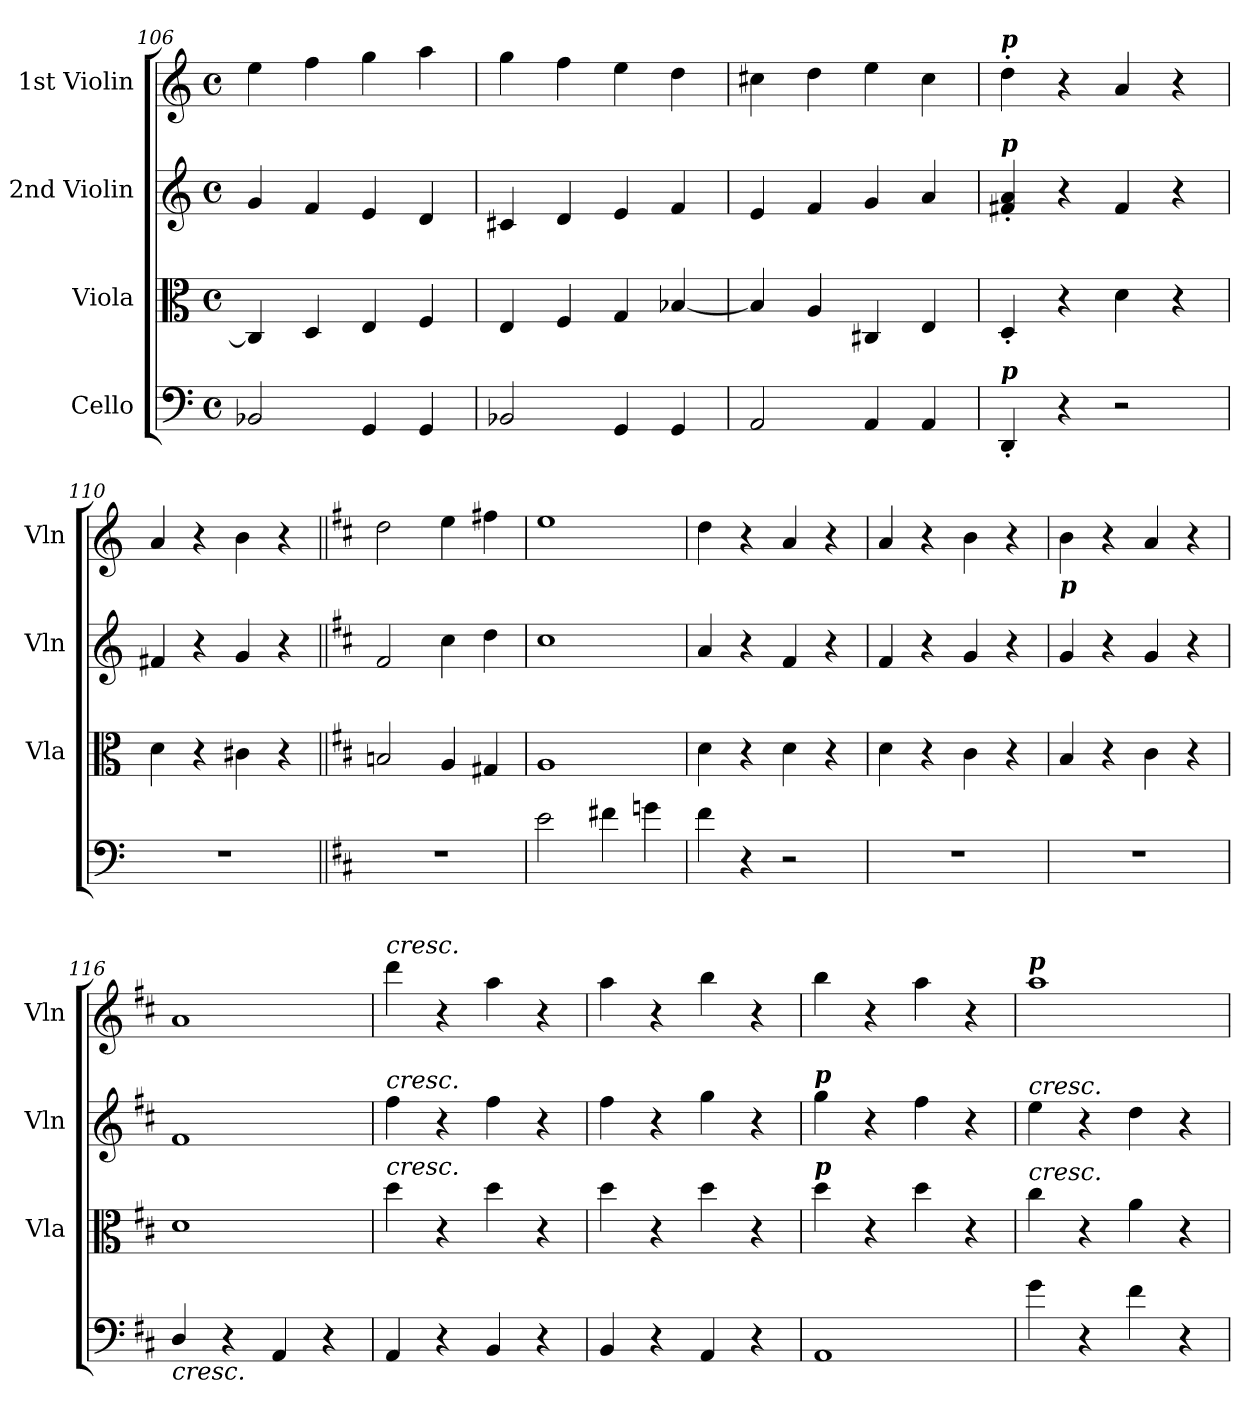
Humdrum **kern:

**kern	**kern	**kern	**kern
*part4	*part3	*part2	*part1
*staff4	*staff3	*staff2	*staff1
*I"Cello	*I"Viola	*I"2nd Violin	*I"1st Violin
*	*I'Vla	*I'Vln	*I'Vln
*clefF4	*clefC3	*clefG2	*clefG2
*k[]	*k[]	*k[]	*k[]
*C:	*C:	*C:	*C:
*M4/4	*M4/4	*M4/4	*M4/4
*met(c)	*met(c)	*met(c)	*met(c)
=106	=106	=106	=106
2BB-X/	4C#/]	4g/	4ee\
.	4D/	4f/	4ff\
4GG/	4E/	4e/	4gg\
4GG/	4F/	4d/	4aa\
=107	=107	=107	=107
2BB-X/	4E/	4c#X/	4gg\
.	4F/	4d/	4ff\
4GG/	4G/	4e/	4ee\
4GG/	[4B-X/	4f/	4dd\
=108	=108	=108	=108
2AA/	4B-/]	4e/	4cc#X\
.	4A/	4f/	4dd\
4AA/	4C#X/	4g/	4ee\
4AA/	4E/	4a/	4cc#\
=109	=109	=109	=109
!	!	!	!LO:TX:a:Bi:t=p
!	!	!LO:TX:a:Bi:t=p	!
!LO:TX:a:Bi:t=p	!	!	!
4DD'/	4D'/	4f#X/' 4a/'	4dd'\
4r	4r	4r	4r
2r	4d\	4f#/	4a/
.	4r	4r	4r
=110	=110	=110	=110
1r	4d\	4f#X/	4a/
.	4r	4r	4r
.	4c#X\	4g/	4b\
.	4r	4r	4r
=111||	=111||	=111||	=111||
*k[f#c#]	*k[f#c#]	*k[f#c#]	*k[f#c#]
*D:	*D:	*D:	*D:
1r	2Bn/	2f#/	2dd\
.	4A/	4cc#\	4ee\
.	4G#X/	4dd\	4ff#X\
=112	=112	=112	=112
2e\	1A	1cc#	1ee
4f#X\	.	.	.
4gn\	.	.	.
=113	=113	=113	=113
4f#\	4d\	4a/	4dd\
4r	4r	4r	4r
2r	4d\	4f#/	4a/
.	4r	4r	4r
=114	=114	=114	=114
1r	4d\	4f#/	4a/
.	4r	4r	4r
.	4c#\	4g/	4b\
.	4r	4r	4r
=115	=115	=115	=115
!	!	!	!LO:TX:b:Bi:t=p
1r	4B/	4g/	4b\
.	4r	4r	4r
.	4c#\	4g/	4a/
.	4r	4r	4r
=116	=116	=116	=116
!LO:TX:b:i:t=cresc.	!	!	!
4D/	1d	1f#	1a
4r	.	.	.
4AA/	.	.	.
4r	.	.	.
=117	=117	=117	=117
!	!	!	!LO:TX:a:i:t=cresc.
!	!	!LO:TX:a:i:t=cresc.	!
!	!LO:TX:a:i:t=cresc.	!	!
4AA/	4dd\	4ff#\	4ddd\
4r	4r	4r	4r
4BB/	4dd\	4ff#\	4aa\
4r	4r	4r	4r
=118	=118	=118	=118
4BB/	4dd\	4ff#\	4aa\
4r	4r	4r	4r
4AA/	4dd\	4gg\	4bb\
4r	4r	4r	4r
=119	=119	=119	=119
!	!	!LO:TX:a:Bi:t=p	!
!	!LO:TX:a:Bi:t=p	!	!
1AA	4dd\	4gg\	4bb\
.	4r	4r	4r
.	4dd\	4ff#\	4aa\
.	4r	4r	4r
=120	=120	=120	=120
!	!	!	!LO:TX:a:Bi:t=p
!	!	!LO:TX:a:i:t=cresc.	!
!	!LO:TX:a:i:t=cresc.	!	!
4g\	4cc#\	4ee\	1aa
4r	4r	4r	.
4f#\	4a\	4dd\	.
4r	4r	4r	.
=	=	=	=
*-	*-	*-	*-
